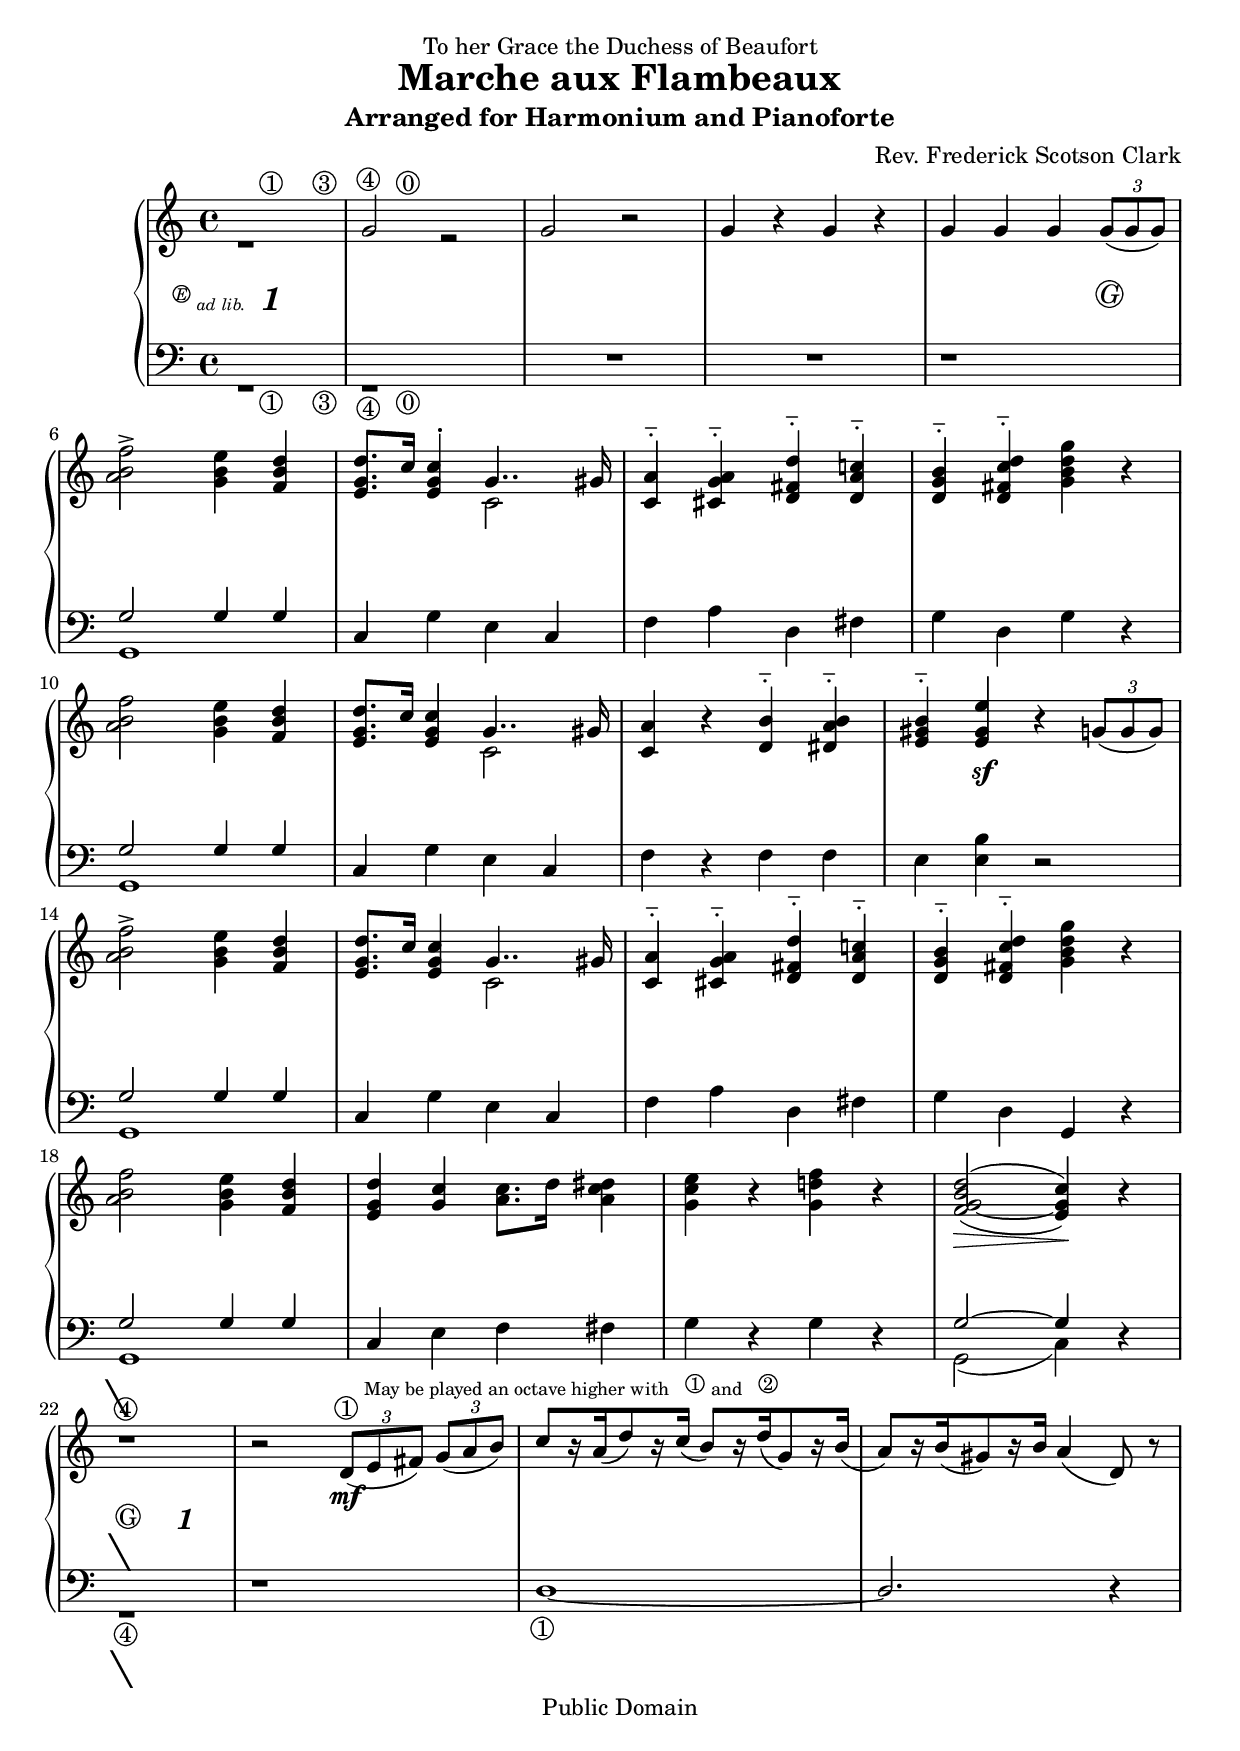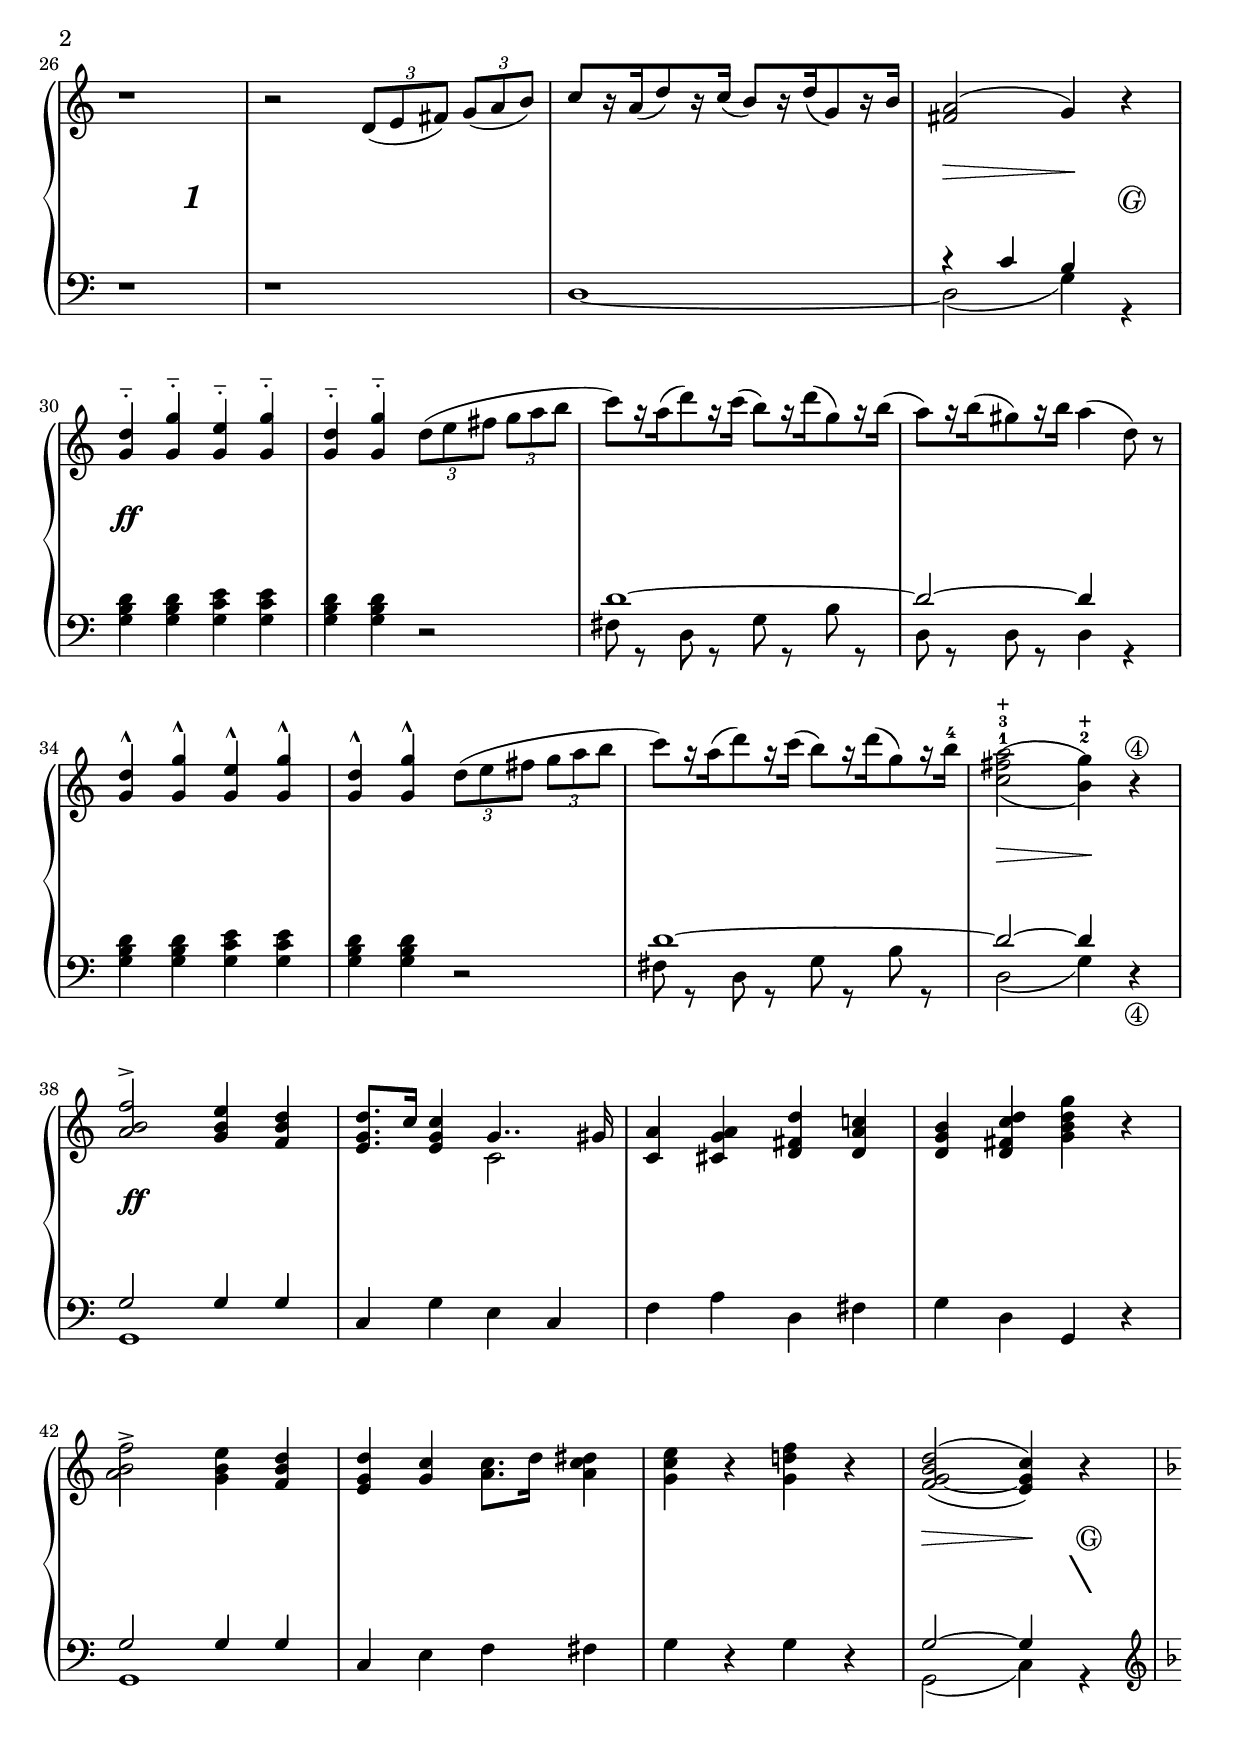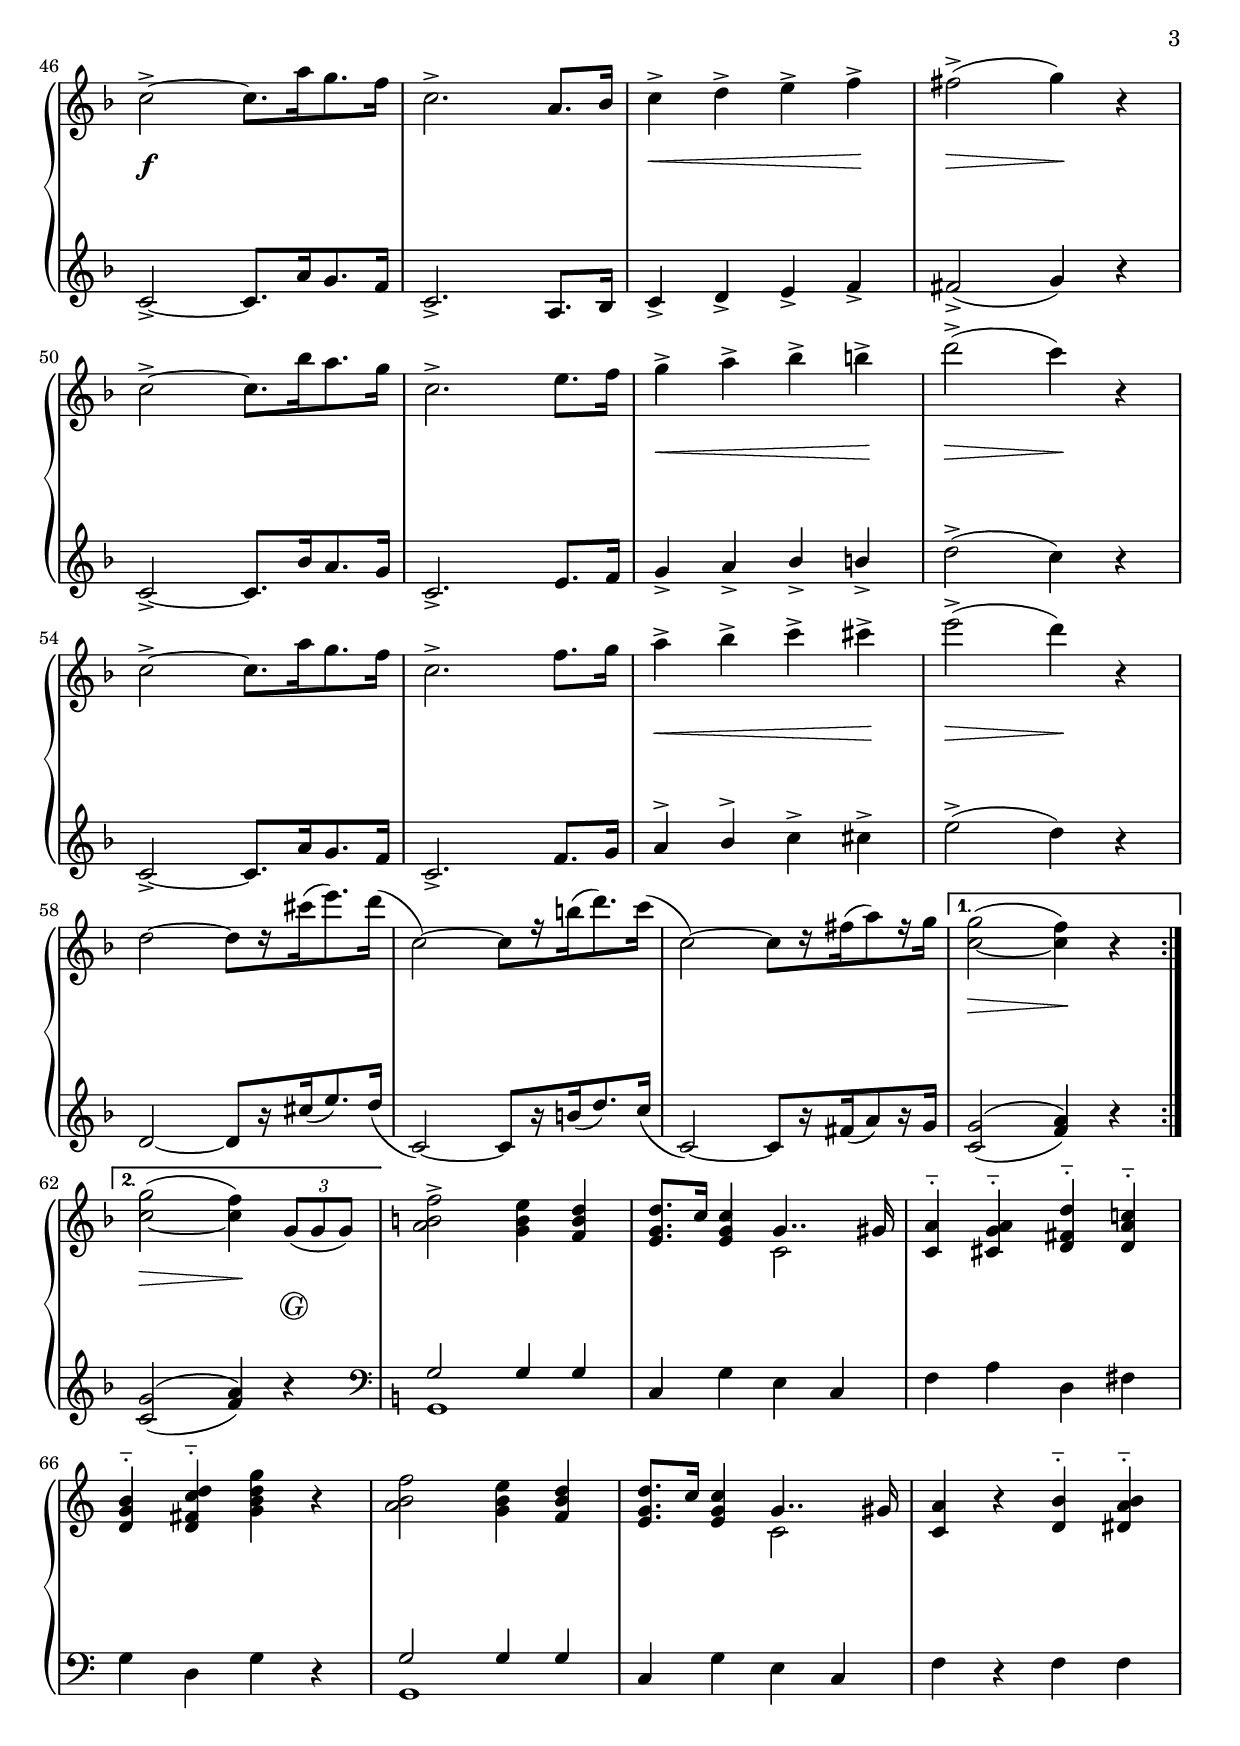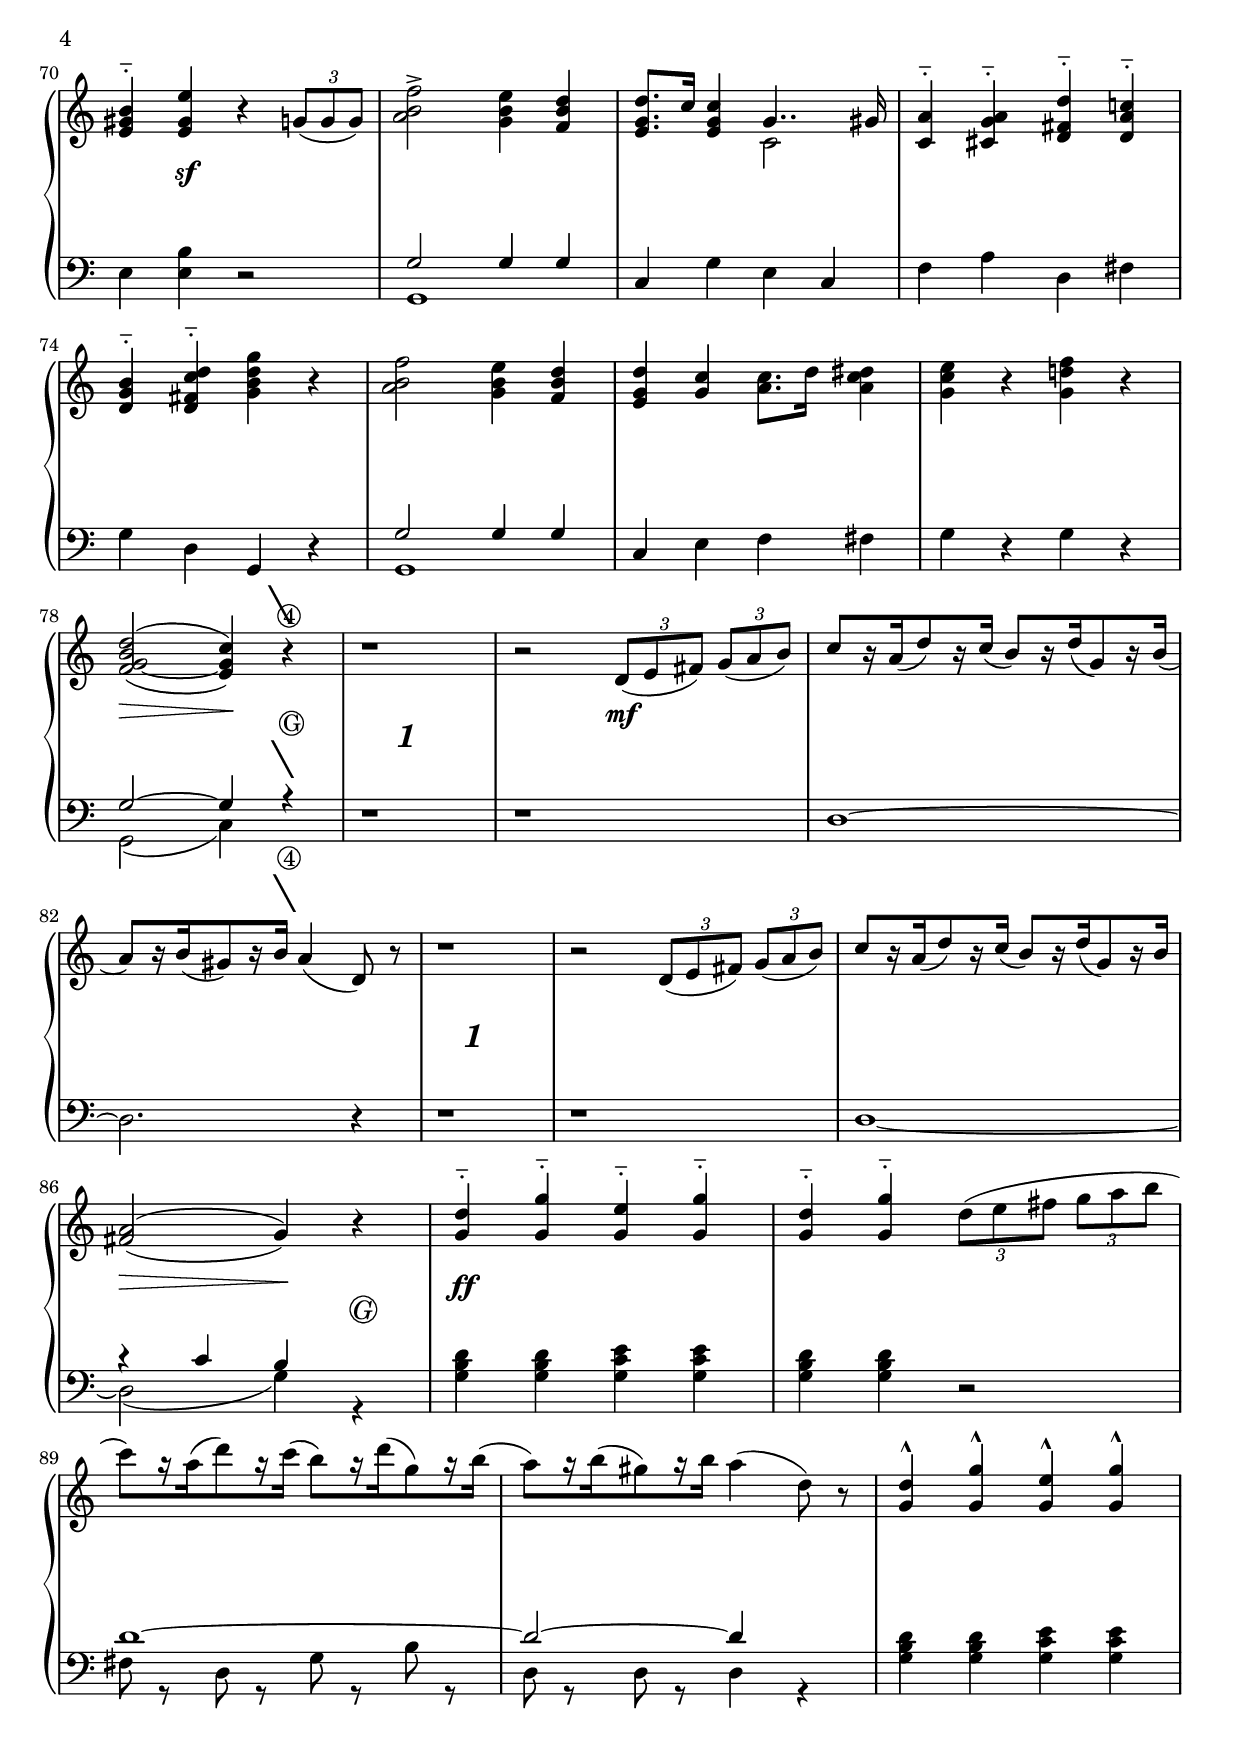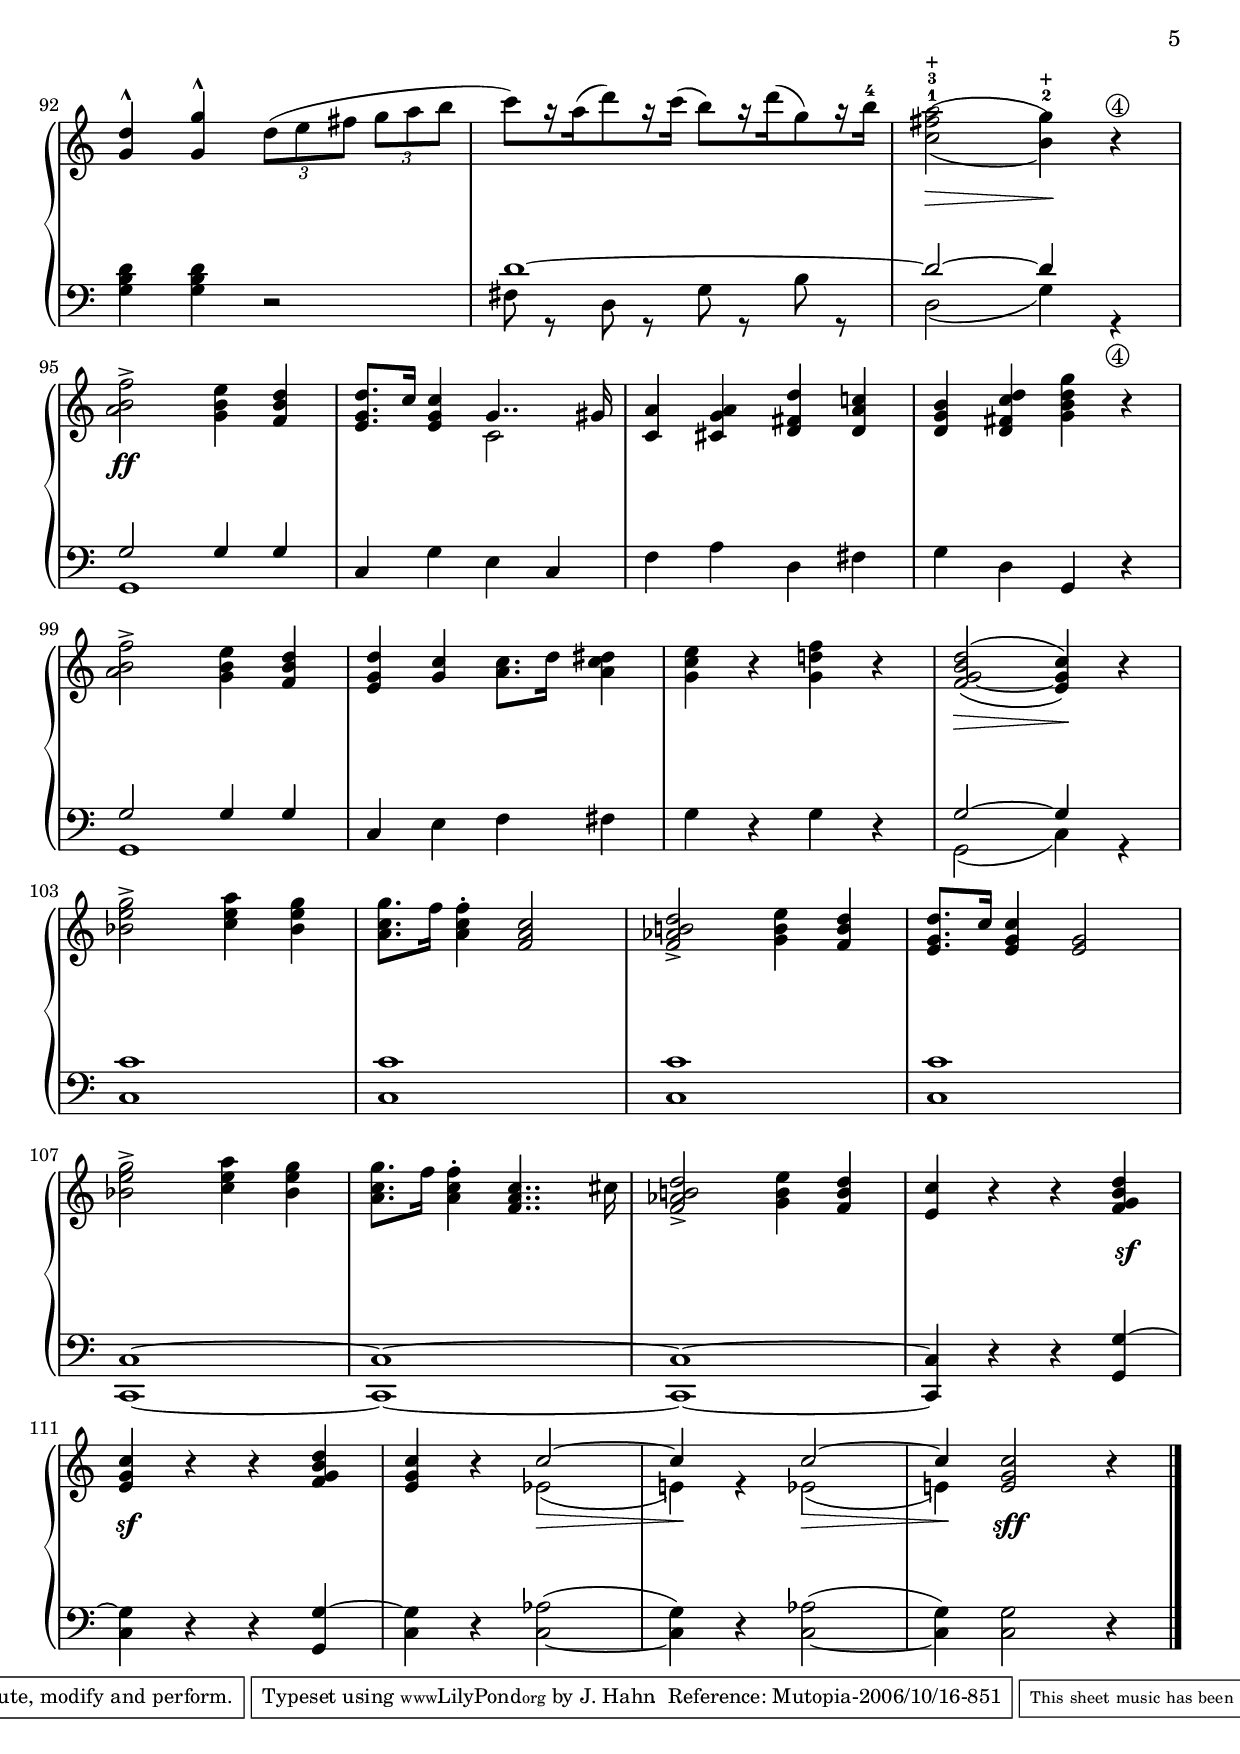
\version "2.8.5"

\paper
{
  ragged-last-bottom = ##f
}

\header 
{
  dedication = "To her Grace the Duchess of Beaufort"
  title = "Marche aux Flambeaux"
  subtitle = "Arranged for Harmonium and Pianoforte"
  composer = "Rev. Frederick Scotson Clark"
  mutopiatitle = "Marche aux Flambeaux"
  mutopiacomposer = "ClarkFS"
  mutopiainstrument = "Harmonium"
  date = "1869?"
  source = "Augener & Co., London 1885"
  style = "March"
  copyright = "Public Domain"
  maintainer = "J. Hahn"
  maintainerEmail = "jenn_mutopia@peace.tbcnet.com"
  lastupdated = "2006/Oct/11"
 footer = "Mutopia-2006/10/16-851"
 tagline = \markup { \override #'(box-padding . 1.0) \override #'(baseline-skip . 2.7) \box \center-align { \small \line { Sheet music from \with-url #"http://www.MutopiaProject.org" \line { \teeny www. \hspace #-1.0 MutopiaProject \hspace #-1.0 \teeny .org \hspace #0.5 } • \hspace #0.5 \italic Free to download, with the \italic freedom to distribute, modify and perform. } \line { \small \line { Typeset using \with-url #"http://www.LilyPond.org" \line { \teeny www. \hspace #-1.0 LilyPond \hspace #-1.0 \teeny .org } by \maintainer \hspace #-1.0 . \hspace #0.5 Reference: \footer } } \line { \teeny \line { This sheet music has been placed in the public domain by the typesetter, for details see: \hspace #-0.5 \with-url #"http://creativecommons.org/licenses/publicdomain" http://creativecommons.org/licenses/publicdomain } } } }
}

tbreak = {\break} % temp linebreak for easier typesetting from existing score

\score 
{
  \new PianoStaff
  <<
    \set PianoStaff.instrument = \markup {\teeny "HARMONIUM"}
    \set PianoStaff.midiInstrument = #"accordion"
    \new Staff = "upper"
    \context Voice = upperVoice 
    {
      \time 4/4
      \clef treble
      \repeat volta 2
      {
                <<{s4 s4^\markup {\circle 1} s4 s4^\markup {\circle 3}} \\ {r1}>>
                <<{s4^\markup {\circle 4} s4^\markup {\circle 0} s2} \\{\stemUp g'2 r2} >> |
                g'2 r |
                g'4 r g' r |
      %% 5
                g'4 g' g' \times 2/3 { g'8( g' g') }  | \tbreak
                \stemNeutral < a' b' f'' >2 -> < g' b' e'' >4 < f' b' d'' >  |
                < e' g' d'' >8.[ c''16] < e' g' c'' >4^. <<{g'4.. gis'16}\\{c'2 }>> |
                < a' c' > 4^_ < a' cis' g' >^_ < d'' d' fis' >^_  < c''! d' a' >^_   |
                < b' g' d' >4^_  < d'' fis' c'' d'>^_ < g'' g' d'' b' > r  | \tbreak
      %% 10
                < a' b' f'' >2 < b' e'' g' >4 < b' d'' f' >  |
                < e' g' d'' >8.[ c''16] < c'' g' e' >4 <<{g'4.. gis'16}\\{c'2 }>> |
                < c' a' >4 r < d' b' >^_ < dis' a' b' >^_  |
                < e' gis' b' >4^_ < e' gis' e'' > r4 \times 2/3 { g'8[( g' g']) } \tbreak |
                < a' b' f'' >2 -> < e'' b' g' >4 < d'' b' f' >  |
      %% 15
                < e' g' d'' >8.[ c''16] < c'' g' e' >4 <<{g'4.. gis'16}\\{c'2 }>> |
                < c' a' >4^_ < cis' g' a' >^_ < d' fis' d'' >^_ < c''! a' d' >^_  |
                < d' g' b' >4^_ < d' fis' c'' d'' >^_ < g' b' d'' g'' > r  |  \tbreak
                < a' b' f'' >2 < g' b' e'' >4 < d'' b' f' >  |
                < e' g' d'' >4 < g' c'' > < a' c'' >8.[ d''16] < a' c'' dis'' >4  |
      %% 20
                < g' c'' e'' >4 r < g' d''! f'' > r  |
                \once \set doubleSlurs = ##t
                  < f' g' b' d''>2( ~ < c'' g' e' >4) r4 |  \tbreak  %end page one
		r1 |
                r2 \times 2/3 {d'8(^\markup{\circle 1 \tiny \raise #2 
                  {"May be played an octave higher with" 
	          \hspace #1 \raise #0.5 \circle 1 "and" 
		  \hspace #1 \raise #0.5 \circle 2}} e' fis')} 
                  \times 2/3 { g' ( a' b' ) }  |
                \stemUp c''8[ r16 a'( d''8) r16  c'']( \stemUp b'8)[ r16 d''( g'8) r16  b'(] |
      %% 25
                a'8[) r16 b'( gis'8) r16 b'] a'4( d'8) r  | \tbreak
                r1
                r2 \times 2/3 { d'8( e' fis') } \times 2/3 { g'( a' b') }  |
                \stemUp c''8[ r16 a'( d''8) r16 c''(] b'8)[ r16 d''( g'8) r16 b']  |
                < fis' a' >2^( g'4) r  | \tbreak
      %% 30
                \stemUp <g' d''>4^_ <g' g''>^_ <g' e''>^_ < g' g''>^_  |
                \stemUp <g' d''>4^_ <g' g''>^_ \times 2/3 {\stemNeutral d''8( e'' fis''} \times 2/3 {g'' a'' b''} |
                c'''8)[ r16 a''( d'''8 ) r16 c'''(] b''8[) r16 d'''( g''8) r16 b''(] |
                a''8)[  r16 b''( gis''8) r16 b''] a''4( d''8) r  | \tbreak
                \stemUp < g' d'' >4^^ < g' g'' >^^ < g' e'' >^^ < g' g'' >^^ \stemNeutral  |
      %% 35
                \stemUp <d'' g'>4^^ <g'' g'>^^  \times 2/3 {\stemNeutral d''8( e'' fis''} \times 2/3 {g'' a'' b''}| 
                c'''8)[ r16 a''( d'''8) r16 c'''(]  b''8)[ r16 d'''( g''8) r16 b''-4] |
                \once \set doubleSlurs = ##t
                  \once\override Slur  #'extra-offset = #'(0 . -0.5) 
                  < c'' fis''^1 a''^3 >2(^\markup {\raise #0.5 "+"} 
                  < b' g''-2 >4)^\markup {\raise #0.5 "+"} 
                  r4^\markup {\circle 4}  | \tbreak                 
                \stemUp <a' b' f''>2^> <g' b' e''>4 <f' b' d''> \stemNeutral  |
                <e'[ g' d''>8. c''16] <e' g' c''>4 <<{g'4.. gis'16} \\ {c'2}>> |
      %% 40
                <c' a'>4 <cis' g' a'> <d' fis' d''> <d' a' c''!> |
                <d' g' b'>4 <d' fis' c'' d''> <g' b' d'' g''> r  | \tbreak %end page two
                <a' b' f''>2-> <e'' b' g'>4 <d'' b' f'>  |
                <d'' g' e' >4 <g' c'' > < a' c'' >8.[ d''16] <a' c'' dis''>4  |
                <g' c'' e''>4 r <g' d''! f''> r  |
      %% 45
                \once \set doubleSlurs = ##t
                <b' d'' f' g'>2~( <c'' e' g'>4) r | \tbreak
                \key f \major
                c''2~-> c''8.[ a''16 g''8. f''16]  |
                c''2.-> a'8.[ bes'16]  |
                c''4-> d''-> e''-> f''->  |
                fis''2->( g''4) r  | \tbreak
      %% 50
                c''2~-> c''8.[ bes''16 a''8. g''16]  |
                c''2.-> e''8.[ f''16]  |
                g''4-> a''-> bes''-> b''->  |
                d'''2->( c'''4) r  | \tbreak
                c''2~-> c''8.[ a''16 g''8. f''16]  |
      %% 55
                c''2.-> f''8.[ g''16]  |
                a''4-> bes''-> c'''-> cis'''->  |
                e'''2->( d'''4) r  | \tbreak
                d''2~  d''8[ r16 cis'''( e'''8.) d'''16(] |
                c''2)~ c''8[ r16 b''( d'''8.) c'''16(] |
      %% 60
                c''2)~ c''8[ r16 fis''( a''8) r16 g'']  |
      }%end repeat section and page three

                \alternative 
                {
                  { \tieDown < g'' c''>2(~  < c'' f'' >4) r4 } 
                  { < g'' c'' >2(~  < c'' f'' >4) \times 2/3 { g'8[( g' g']) } } 
                } \tieNeutral \key c \major |  
                < f'' a' b' >2-> < e'' b' g' >4 < d'' b' f' >  |
                < e' g' d'' >8.[ c''16] < e' g' c'' >4 <<{g'4.. gis'16}\\{c'2 }>> |
      %% 65
                < a' c' >4^_ < a' cis' g' >^_ < d'' fis' d' >^_ < c''! a' d' >^_  |
                < b' d' g' >4^_ < d'' fis' d' c'' >^_ < g'' d'' b' g' > r  |
                < f'' a' b' >2 < e'' g' b' >4 < d'' f' b' >  |
                < e' g' d'' >8.[ c''16] < e' g' c'' >4 <<{g'4.. gis'16}\\{c'2 }>> |
                < a' c' >4 r < b' d' >^_ < b' dis' a' >^_  |
      %% 70
                < b' gis' e' >4^_ < e'' gis' e' > r4 \times 2/3 { g'8[( g' g']) } |
                < f'' a' b' > 2->  < e'' g' b' >4 < d'' f' b' >  |
                < e' g' d'' >8.[ c''16] < e' g' c'' >4 <<{g'4.. gis'16}\\{c'2 }>> |
                < a' c' >4^_ < a' cis' g' >^_ < d'' fis' d' >^_ < c''! d' a' >^_  |
                < b' d' g' >4^_ < d'' fis' c'' d'>^_ < g'' d'' b' g' > r  |
      %% 75
                < f'' a' b' >2 < e'' b' g' >4 < d'' f' b' >  |
                < d'' g' e' >4 < c'' g' >  < c'' a' >8.[ d''16] < dis'' c'' a' >4  |
                < e'' c'' g' >4 r < f'' d''! g' > r  |
                \once \set doubleSlurs = ##t
                < d'' b' f' g'>2~( < c'' e' g' >4) r |
                r1  |
      %% 80
                r2 \times 2/3 {d'8( e' fis')} \times 2/3 {g'( a' b')}  |
                \stemUp c''8[ r16  a'( d''8) r16 c''(] b'8)[ r16 d''( g'8) r16 b'(]\stemNeutral | %end page four
                a'8)[ r16 b'( gis'8) r16 b'] a'4( d'8) r  |
                r1  |
                r2 \times 2/3 {d'8( e' fis')} \times 2/3 {g'( a' b')}  |
      %% 85
                \stemUp c''8[ r16 a'( d''8) r16 c''(] b'8[) r16 d''( g'8) r16 b'] \stemNeutral  |
                \once \set doubleSlurs = ##t
                < a' fis' >2( g'4) r  |
                \stemUp < d'' g' >4^_ < g'' g' >^_ < e'' g' >^_ < g'' g' >^_ \stemNeutral  |
                \stemUp < d'' g' >4^_ < g'' g' >^_ \times 2/3 { \stemNeutral d''8( e'' fis''} \times 2/3 {g'' a'' b''} |
                c'''8[) r16 a''( d'''8) r16 c'''(]  b''8[) r16 d'''( g''8) r16  b''(] |
      %% 90
                a''8[) r16 b''( gis''8) r16 b''] a''4( d''8) r  |
                \stemUp < d'' g' >4^^  < g'' g' >^^ < e'' g' >^^ < g'' g' >^^ \stemNeutral  |
                \stemUp < d'' g' >4^^ < g'' g' >^^ \times 2/3 { \stemNeutral d''8( e'' fis''} \times 2/3 {g'' a'' b''} |
                c'''8[) r16 a''( d'''8) r16 c'''(]  b''8[) r16 d'''( g''8) r16  b'']-4 |
                \once \set doubleSlurs = ##t
                 \once\override Slur  #'extra-offset = #'(0 . -0.5)
                 < fis''^1 a''^3 c''>2(^\markup {\raise #0.5 "+"}  < g''^2 b'>4)^\markup {\raise #0.5 "+"}  
                 r^\markup{ \circle 4 } |
      %% 95
                < f'' b' a' >2-> < e'' b' g' >4 < d'' b' f' >  |
                < e' d'' g' >8.[ c''16] < c'' e' g' >4 << {g'4.. gis'16} \\ {c'2 } >>  |
                < a' c' >4 < a' cis' g' > < d'' fis' d' > < c''! d' a' >  |
                < b' g' d' >4 < d'' fis' d' c'' > < g'' d'' g' b' > r  | %end page five
                < f'' b' a' >2-> < e'' g' b' >4 < d'' b' f' >  |
      %% 100
                < d'' e' g' >4 < c'' g' > < a' c'' >8.[ d''16] < dis'' c'' a' >4  |
                < e'' g' c'' >4 r < d''! f'' g' > r  |
                \once \set doubleSlurs = ##t
                < d'' g' f' b' >2(~ < c'' g' e' >4) r  |
                < bes' e'' g'' >2-> < a'' e'' c'' >4 < g'' e'' bes' >  |
                < g'' c'' a' >8.[ f''16] < f'' c'' a' >4-. < c'' a' f' >2  |
      %% 105
                < d'' aes' b'! f' >2-> < e'' g' b' >4 < d'' f' b' >  |
                < e' g' d'' >8.[ c''16] < e' c'' g' >4 < e' g' >2  |
                < g'' bes' e'' >2-> < a'' e'' c'' >4 < g'' e'' bes' >  |
                < g'' a' c'' >8.[ f''16] < f'' a' c'' >4-. < c'' f' a' >4.. cis''16  |
                < f' d'' aes' b'! >2-> < e'' g' b' >4 < d'' f' b' >  |
      %% 110
                < e' c'' >4 r r < f' g' b' d'' >  |
                < e' g' c'' >4 r r < f' g' b' d'' >  |
                < e' g' c'' >4 r << {c''2~} \\ {ees'(} >> |
                << {c''4 s4 c''2~} \\ {e'!4) r ees'2(} >>  |
                << {c''4} \\ {e'!4)} >> < e' g' c'' >2  r4  | %end page six

    } % upper Staff

    \new Dynamics = "dynamics"
    {
      \override Score.TextScript #'circle-padding = #0.6
      \once \override TextScript #'extra-offset = #'( -6.0 . -2.0 )
      s4^\markup { \fontsize #-1 {\super \circle E \teeny{ad lib.}} 
                   \hspace #1.0 \italic \bold \fontsize #2 "1" } s2.
      \override TextScript #'extra-offset = #'( 0.0 . 1.5 )   
      s1*3
      s2. s4-\markup{\circle G}  
      s1*7
      s4 s4\sf s2
      s1*7
      s4\> s4 s4\! s4 %end page 1

    %% 22
      <<
        {\once \override Voice.TextScript #'extra-offset = #'( -1.8 . -0.4)
         s2^\markup {\fontsize #7 "\ "} s2}
      \\
        {s2^\markup {\circle 4} s2}
      \\
        {\once \override Voice.TextScript #'extra-offset = #'( -1.5 . -3.0) 
         s2_\markup {\fontsize #7 "\ "} s2} 
      \\ 
        {\once \override Voice.TextScript #'extra-offset = #'( 0 . -3.0)
         s2_\markup {\circle G} 
         \once \override Voice.TextScript #'extra-offset = #'( 0 . -3.5)
         s2_\markup {\italic \bold \fontsize #2 "1"}}
      >>

    %% 23
      s2 s2\mf |
      s1*2
      s2 s2-\markup {\italic \bold \fontsize #2 "1"}
      s1*2
      s2\> s4\! s4-\markup{\circle G}

    %% 30
      s4\ff s2.
      s1*6
      s2\> s4\! s4
      s4\ff s2.
      s1*3  %end page two

    %% 42
      s1*3

    %% 45
      s2\> s4\! <<{\once \override Voice.TextScript #'extra-offset = #'( 0 . -3.0)
                s4_\markup {\circle G}} \\ 
                {\once \override Voice.TextScript #'extra-offset = #'( -1.5 . -3.0) 
                s4_\markup {\fontsize #7 "\ "}} >>
      s2\f s2
      s1
      s4\< s s s\!
      s2\> s4\! s

    %% 50
      s1*2
      s4\< s s s\!
      s2\> s4\! s4
      s1

    %% 55
      s1
      s4\< s s s\!
      s2\> s4\! s4 
      s1*3

    %% 61
      s2\> s4\! s4 \tbreak %end page three
      s2\> s4\! s4-\markup{\circle G} %alternate repeat ending
      s1*3 \tbreak

    %% 66
      s1*4 \tbreak

    %% 70
      s4 s4\sf s2
      s1*3 \tbreak

    %% 74
      s1*4 \tbreak

    %% 78
      s2\> s4\! <<{\once \override Voice.TextScript #'extra-offset = #'( -1.8 . -0.4)
                   s4^\markup {\fontsize #7 "\ "}}
                \\
                   {s4^\markup {\circle 4} }
		\\  
                   {\once \override Voice.TextScript #'extra-offset = #'( 0 . -3.0)
                   s4_\markup {\circle G}} 
                \\ 
                  {\once \override Voice.TextScript #'extra-offset = #'( -1.5 . -3.0) 
                   s4_\markup {\fontsize #7 "\ "}} 
                >>
      s2 \once \override Voice.TextScript #'extra-offset = #'( -3.0 . 1.5)
         s2_\markup {\italic \bold \fontsize #2 "1"}
      s2 s4\mf s4
      s1  \tbreak  %end page four

    %% 82
      s1 |
      s2 \once \override Voice.TextScript #'extra-offset = #'( -3.0 . 1.5)
         s2_\markup {\italic \bold \fontsize #2 "1"}
      s1*2 \tbreak

    %% 86
      s2\> s4\! s4-\markup{\circle G}
      s4\ff s2.
      s1 \tbreak

    %% 89
      s1*3 \tbreak
 
    %% 92
      s1*2
      s2\> s4\! s4 \tbreak

    %% 95
      s4\ff s2.
      s1*3 \tbreak %end page five

    %% 99
      s1*3
      s2\> s4\! s4 \tbreak

    %% 103
      s1*4 \tbreak
 
    %% 107
      s1*3 
      s2. s4\sf \tbreak
 
    %% 111
      s4\sf s2.|
      s2 s2\> |
      s4\! s4 s2\> |
      s4\! s2\sff s4 \bar "|." | %end page six
      
    } %end dynamics

    \new Staff = "lower"
    \context Voice = lowerVoice
    {
      \time 4/4
      \clef bass

                <<{s4 s4_\markup {\circle 1} s4 s4_\markup {\circle 3}} \\ {r1}>>
                <<{s4_\markup {\circle 4} s4_\markup {\circle 0} s2} \\{r1} >> |
                R1*2
      %% 5
                r1  | 
                << {g2 g4 g} \\ {g,1} >> |
                c4 g e c  |
                f4 a d fis  |
                g4 d g r  |
      %% 10
                << {g2 g4 g} \\ {g,1} >> |
                c4 g e c  |
                f4 r f f  |
                e4 < e b > r2  |
                << {g2 g4 g} \\ {g,1} >> |
      %% 15
                c4 g e c  |
                f4 a d fis  |
                g4 d g, r  |
                << {g2 g4 g} \\ {g,1} >> |
                c4 e f fis  |
      %% 20
                g4 r g r  |
                << {g2~ g4} \\ {g,2( c4)} >> r4 | %end page one 
                << {\once \override TextScript #'extra-offset = #'( -1.3 . 0.1 )   
		    s1_\markup {\fontsize #7 "\ "}} \\ 
		   {r1_\markup {\circle 4}}>>
                r1 |
                d1~_\markup{ \circle 1 }  |
      %% 25
                \stemUp d2. r4 \stemNeutral |
                r1  |
                r1  |
                << {s1} \\ {d1~} >>  |
                << {r4 c' b s4} \\ {d2_( g4) r4} >>
      %% 30
                <d' b g>4 <d' b g> <e' c' g> <e' c' g>  |
                <d' b g >4 <d' b g> r2  |
                << {d'1~} \\ {fis8 r d r g r b r} >>
                << {d'2~ d'4 s4} \\ {d8 r d r d4 r4} >>
                <d' b g >4 < b d' g > < e' c' g > < e' c' g >  |
      %% 35
                <b d' g >4 < b d' g > r2  |
                << {d'1~} \\ {fis8 r d r g r b r} >>
                << {d'2~ d'4} \\ {d2( g4)} >> r4_\markup {\circle 4}
                << {g2 g4 g4} \\ {g,1} >> | 
                c4 g e c  |
      %% 40
                f4 a d fis  |
                g4 d g, r  | %end page two
                << {g2 g4 g4} \\ {g,1} >>
                c4 e f fis  |
                g4 r g r  |
      %% 45
                << {g2~ g4 s4 } \\ {g,2( c4) r4} >>  
                \clef treble
                \key f \major
                c'2~-> c'8.[ a'16 g'8. f'16]  |
                c'2.-> a8.[ bes16]  |
                c'4-> d'-> e'-> f'->  |
                fis'2->( g'4) r  |
      %% 50
                c'2~-> c'8.[ bes'16 a'8. g'16]  |
                c'2.-> e'8.[ f'16]  |
                g'4-> a'-> \stemUp bes'-> b'->  \stemNeutral |
                d''2->( c''4) r  |
                c'2~-> c'8.[ a'16 g'8. f'16]  |
      %% 55
                c'2.-> f'8.[ g'16]  |
                \stemUp a'4^> bes'^> \stemDown c''-> cis''-> \stemNeutral  |
                e''2->( d''4) r  |
                d'2~ \stemUp d'8[ r16 cis''( e''8.) d''16(] \stemNeutral |
                c'2)~ c'8[ r16  b'( d''8.) c''16(]  |
      %% 60
                c'2)~ c'8[  r16 fis'( a'8) r16 g']  |
                \set doubleSlurs = ##t
                < c' g' >2( < f' a' >4) r  | %end page three
                < c' g' >2( < f' a' >4) r  \clef bass \key c \major |
                \set doubleSlurs = ##f
                << {g2 g4 g4} \\ {g,1} >>      
                c4 g e c  |
      %% 65
                f4 a d fis  |
                g4 d g r  |
                << {g2 g4 g4} \\ {g,1} >>      
                c4 g e c  |
                f4 r f f  |
      %% 70
                e4 < b e > r2  |
                << {g2 g4 g4} \\ {g,1} >>      
                c4 g e c  |
                f4 a d fis  |
                g4 d g, r  |
      %% 75
                << {g2 g4 g4} \\ {g,1} >>      
                c4 e f fis  |
                g4 r g r  |
                << {g2~ g4} \\ {g,2( c4)} >>  
                   << {\once \override TextScript #'extra-offset = #'( -1.3 . 0 )   
		       r4_\markup {\fontsize #7 "\ "}} \\ 
		      {s4_\markup {\circle 4}} >> |
                r1  |
      %% 80
                r1  |
                d1~ | %end page four
                d2. r4  |
                r1  |
                r1  |
      %% 85
                << {s1} \\ {d1~} >>  |
                << {r4 c' b s4} \\ {d2( g4) r4} >> |
                < d' b g >4 < d' b g > < e' c' g > < e' c' g >  |
                < d' b g >4 < d' b g > r2  |
                << {d'1~} \\ {fis8 r d r g r b r} >> |
      %% 90
                << {d'2~ d'4 s4} \\ {d8 r d r d4 r} >> |
                < d' b g >4 < b d' g > < e' c' g > < e' c' g >  |
                < b d' g >4 < b d' g > r2  |
                << {d'1~} \\ {fis8 r d r g r b r} >> |
                << {d'2~ d'4 s4} \\ {d2( g4) r_\markup{ \circle 4}} >> |
      %% 95
                << {g2 g4 g4} \\ {g,1} >> |
                c4 g e c  |
                f4 a d fis  |
                g4 d g, r  | %end page five
                << {g2 g4 g4} \\ {g,1} >> |
      %% 100
                c4 e f fis  |
                g4 r g r  |
                << {g2~ g4 s4} \\ {g,2( c4) r4} >> |
                < c c' >1  |
                < c c' >1  |
      %% 105
                < c c' >1  |
                < c c' >1  |
                < c c, >1~  |
                < c c, >1~  |
                < c c, >1~  |
      %% 110
                < c c, >4 r r \tieUp < g g, >~  |
                < g c >4 r r < g g, >~  |
                < g c >4 r \tieDown < aes c >2(~ |
                < g c >4) r < aes c >2(~ |
                < g c >4) < g c >2 r4  | %end page six

    } % lower Staff

  >> % end PianoStaff

  \layout 
  {
    \context 
    {
           \type "Engraver_group"
           \name Dynamics
           \alias Voice % So that \cresc works, for example.
           \consists "Output_property_engraver"
           \override VerticalAxisGroup #'minimum-Y-extent = #'(-1 . 1)
           \consists "Script_engraver"
           \consists "Dynamic_engraver"
           \consists "Text_engraver"     
           \override TextScript #'font-size = #1
           \override TextScript #'font-shape = #'italic
           \override DynamicText #'extra-offset = #'(0 . 2)
           \override Hairpin #'extra-offset = #'(0 . 2.5)     
           \consists "Skip_event_swallow_translator"     
           \consists "Axis_group_engraver"
    }
    \context 
    {
      \PianoStaff
         \accepts Dynamics
         \override VerticalAlignment #'forced-distance = #7
    }

  } % End layout

  \midi { \tempo 4=110 }
  
} %score
